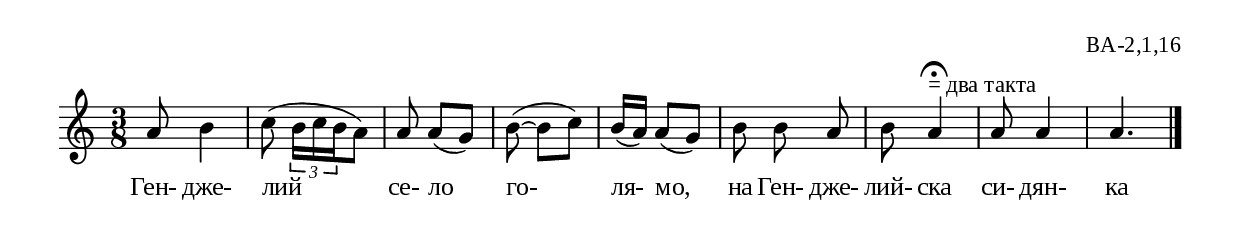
%{
BA_2_1_16
%}

\include "td-preamble.ly"

\score {
\relative c'' {
%% \tempo 4 = 152
  \time 3/8
  a8 b4 | c8( \times2/3 {b16[ c b } a8] ) | a8\noBeam a8( g) | b8~ ( b8[ c]) | b16([ a]) a8( g) | b8\noBeam b8\noBeam a8 | b8 a4\fermata^"= два такта" | a8 a4 | a4. 
 \bar "|." 
}
\addlyrics { Ген- дже- лий се- ло го- ля- мо, на Ген- дже- лий- ска си- дян- ка }
%
\layout {
  indent = #0
  line-width = 190\mm
  ragged-right=##f
}
%
\midi { 
	\context {
		\Score
		tempoWholesPerMinute = #(ly:make-moment 152 4)
		}
	}
}
%
\header{
  opus = "ВА-2,1,16"
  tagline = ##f
}


